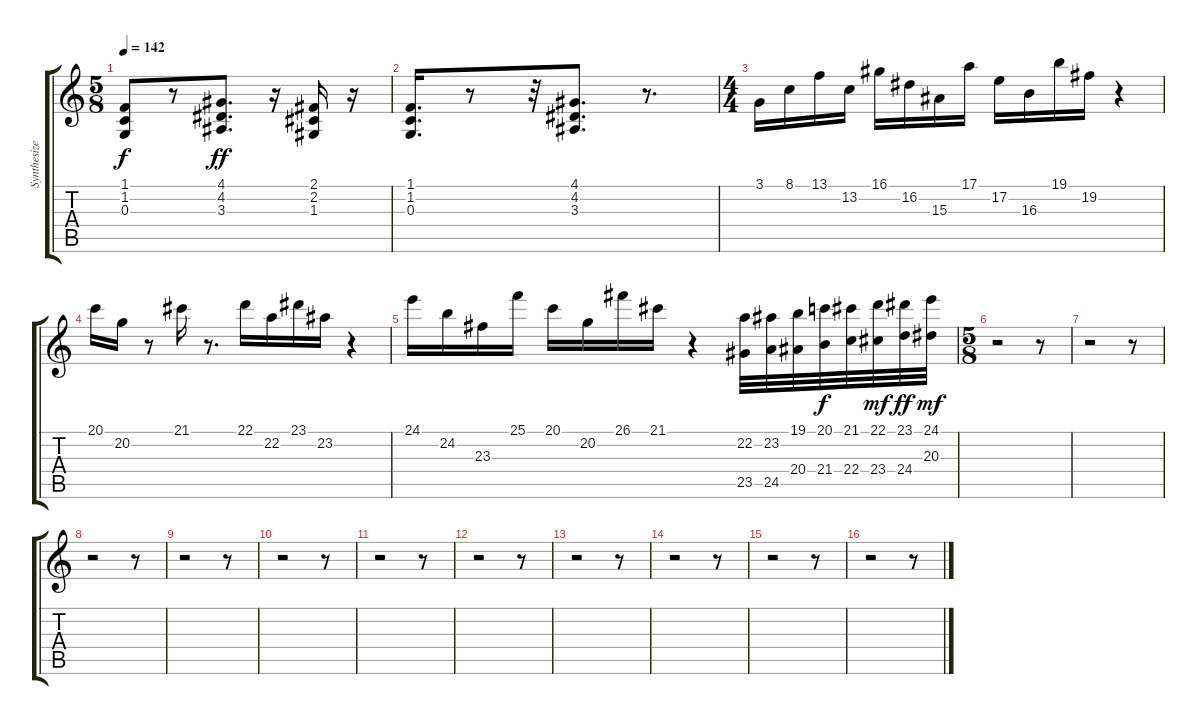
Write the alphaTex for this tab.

\track ("Synthesizer4                        " "Synthesize") {instrument lead2sawtooth}
\staff {score tabs}
\tuning (E4 B3 G3 D3 A2 E2) {hide}
\ts (5 8)
\tempo 142
\clef g2
\ks c
(1.1 1.2 0.3).8{dy f} r.8 (4.1 4.2 3.3).8{d dy ff} r.16 (2.1 2.2 1.3).16 r.16 |
(1.1 1.2 0.3).16{d} r.8 r.32 (4.1 4.2 3.3).8{d} r.8{d} |
\ts (4 4)
3.1.16 8.1.16 13.1.16 13.2.16 16.1.16 16.2.16 15.3.16 17.1.16 17.2.16 16.3.16 19.1.16 19.2.16 r.4 |
20.1.16 20.2.16 r.8 21.1.16 r.8{d} 22.1.16 22.2.16 23.1.16 23.2.16 r.4 |
24.1.16 24.2.16 23.3.16 25.1.16 20.1.16 20.2.16 26.1.16 21.1.16 r.4 (22.2 23.5).32{balance 14} (23.2 24.5).32{balance 12} (19.1 20.4).32{balance 10} (20.1 21.4).32{dy f balance 8} (21.1 22.4).32{balance 8} (22.1 23.4).32{dy mf balance 6} (23.1 24.4).32{dy ff balance 4} (24.1 20.3).32{dy mf balance 1} |
\ts (5 8)
r.2 r.8 |
r.2 r.8 |
r.2 r.8 |
r.2 r.8 |
r.2 r.8 |
r.2 r.8 |
r.2 r.8 |
r.2 r.8 |
r.2 r.8 |
r.2 r.8 |
r.2 r.8
